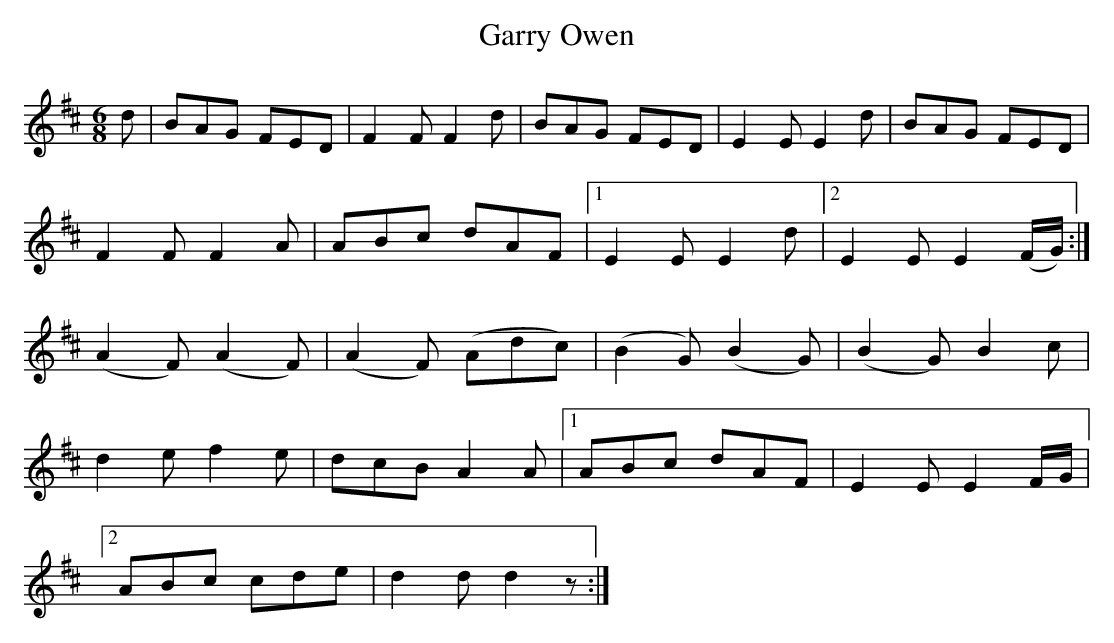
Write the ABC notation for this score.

X:1
T:Garry Owen
M:6/8
L:1/8
K:D
d | BAG FED | F2 F F2 d | BAG FED | E2 E E2 d | BAG FED |
F2 F F2 A | ABc dAF |  [1 E2 E E2 d | [2 E2 E E2 (F/2G/2) :|
(A2 F) (A2 F) | (A2 F) (Adc) | (B2 G) (B2 G) | (B2 G) B2 c |
d2 e f2 e | dcB A2 A |  [1 ABc dAF | E2 E E2 F/2G/2 |
[2 ABc cde | d2 d d2 z :|
